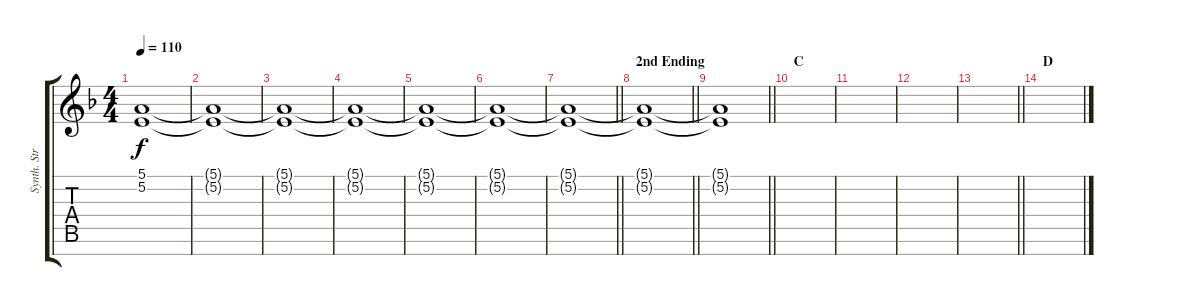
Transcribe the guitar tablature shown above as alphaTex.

\track ("Synth. Strings" "Synth. Str") {instrument stringensemble1}
\staff {score tabs}
\tuning (E4 B3 G3 D3 A2 E2 B1) {hide}
\ts (4 4)
\tempo 110
\clef g2
\ks f
(5.1{t} 5.2{t}).1{dy f} |
(5.1{t} 5.2{t}).1 |
(5.1{t} 5.2{t}).1 |
(5.1{t} 5.2{t}).1 |
(5.1{t} 5.2{t}).1 |
(5.1{t} 5.2{t}).1 |
\barLineRight lightlight
(5.1{t} 5.2{t}).1 |
\section ("" "2nd Ending")
\barLineRight lightlight
(5.1{t} 5.2{t}).1 |
\barLineRight lightlight
(5.1{t} 5.2{t}).1{volume 13} |
\section ("" "C")
|
|
|
\barLineRight lightlight
|
\section ("" "D")
